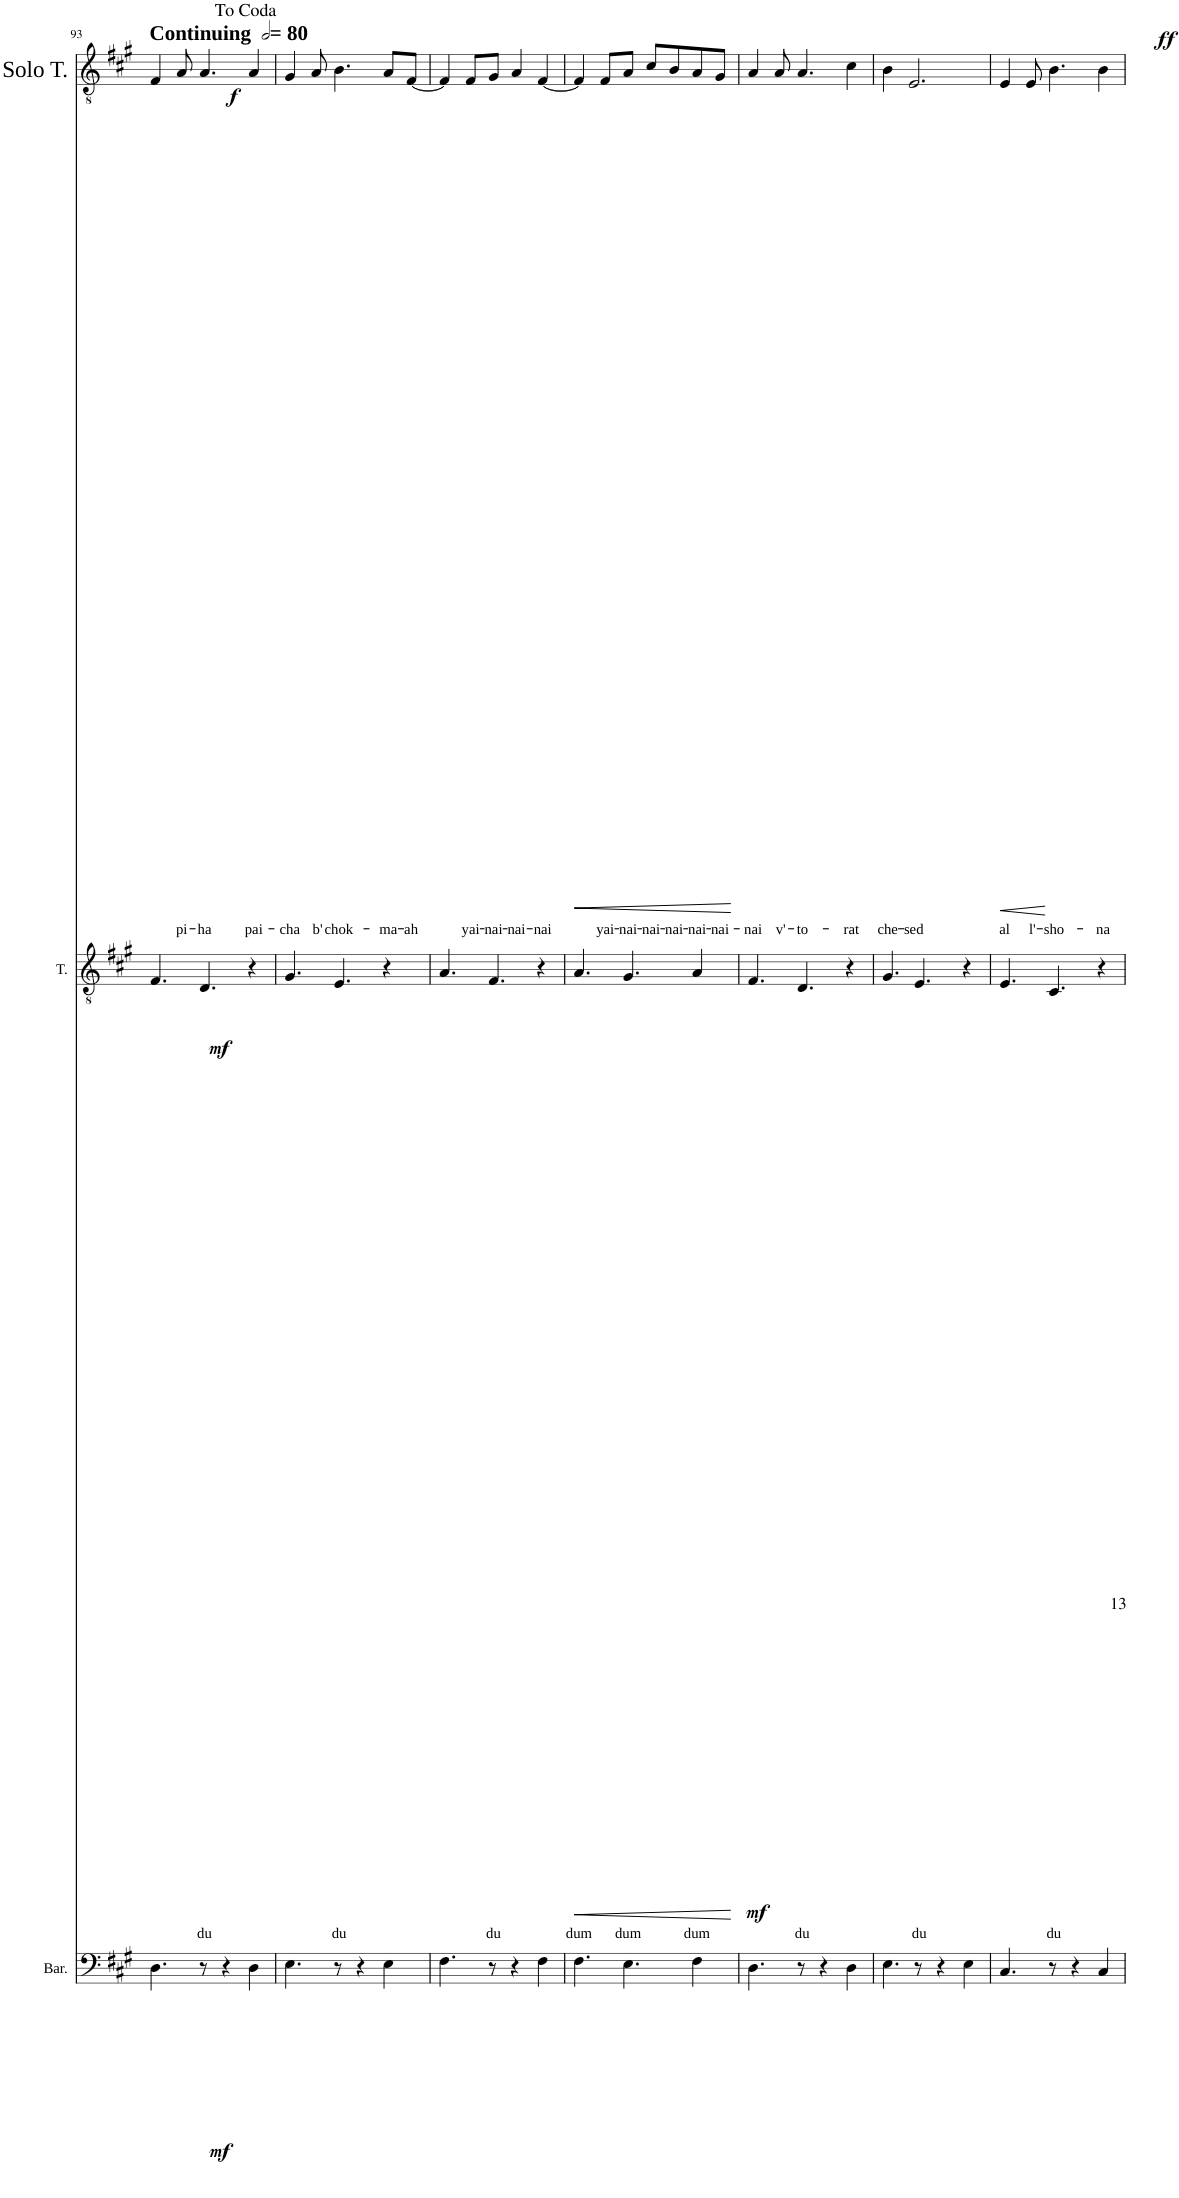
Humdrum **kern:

**kern	**text	**dynam	**kern	**text	**dynam	**kern	**text	**dynam
*part3	*part3	*part3	*part2	*part2	*part2	*part1	*part1	*part1
*staff3	*staff3	*staff3	*staff2	*staff2	*staff2	*staff1	*staff1	*staff1
*I"Baritone	*	*	*I"Tenor	*	*	*I"Solo Tenor	*	*
*I'Bar.	*	*	*I'T.	*	*	*I'Solo T.	*	*
!!LO:PB:g=z
*clefF4	*	*	*clefGv2	*	*	*clefGv2	*	*
*k[f#c#g#]	*	*	*k[f#c#g#]	*	*	*k[f#c#g#]	*	*
=93	=93	=93	=93	=93	=93	=93	=93	=93
!	!	!	!	!	!	!LO:TX:a:B:t=Continuing	!	!
!	!LO:LY:b	!LO:DY:b	!	!	!LO:DY:b	!	!	!LO:DY:b
4.D\	du	mf	4.F#/	.	mf	4F#/	.	f
!	!	!	!	!	!	!	!LO:LY:b	!
.	.	.	.	.	.	8A/	pi-	.
!	!LO:LY:b	!	!	!LO:LY:b	!	!	!LO:LY:b	!
8r	du	.	4.D/	du	.	4.A/	-ha	.
4r	.	.	.	.	.	.	.	.
!	!LO:LY:b	!	!	!	!	!	!LO:LY:b	!
4D\	du	.	4r	.	.	4A/	pai-	.
=94	=94	=94	=94	=94	=94	=94	=94	=94
!	!LO:LY:b	!	!	!	!	!	!LO:LY:b	!
4.E\	du	.	4.G#/	.	.	4G#/	-cha	.
!	!	!	!	!	!	!	!LO:LY:b	!
.	.	.	.	.	.	8A/	b'-	.
!	!LO:LY:b	!	!	!LO:LY:b	!	!	!LO:LY:b	!
8r	du	.	4.E/	du	.	4.B\	-chok-	.
4r	.	.	.	.	.	.	.	.
!	!LO:LY:b	!	!	!	!	!	!LO:LY:b	!
4E\	du	.	4r	.	.	8A/L	-ma-	.
!	!	!	!	!	!	!	!LO:LY:b	!
.	.	.	.	.	.	[8F#/J	-ah	.
=95	=95	=95	=95	=95	=95	=95	=95	=95
!	!LO:LY:b	!	!	!	!	!	!	!
4.F#\	du	.	4.A/	.	.	4F#/]	.	.
!	!	!	!	!	!	!	!LO:LY:b	!
.	.	.	.	.	.	8F#/L	yai-	.
!	!LO:LY:b	!	!	!LO:LY:b	!	!	!LO:LY:b	!
8r	du	.	4.F#/	du	.	8G#/J	-nai-	.
!	!	!	!	!	!	!	!LO:LY:b	!
4r	.	.	.	.	.	4A/	-nai-	.
!	!LO:LY:b	!	!	!	!	!	!LO:LY:b	!
4F#\	du	.	4r	.	.	[4F#/	-nai	.
=96	=96	=96	=96	=96	=96	=96	=96	=96
!	!LO:LY:b	!LO:HP:b	!	!LO:LY:b	!LO:HP:b	!	!	!LO:HP:b
4.F#\	dum	<	4.A/	dum	<	4F#/]	.	<
!	!	!	!	!	!	!	!LO:LY:b	!
.	.	.	.	.	.	8F#/L	yai-	.
!	!LO:LY:b	!	!	!LO:LY:b	!	!	!LO:LY:b	!
4.E\	dum	.	4.G#/	dum	.	8A/J	-nai-	.
!	!	!	!	!	!	!	!LO:LY:b	!
.	.	.	.	.	.	8c#/L	-nai-	.
!	!	!	!	!	!	!	!LO:LY:b	!
.	.	.	.	.	.	8B/	-nai-	.
!	!LO:LY:b	!	!	!LO:LY:b	!	!	!LO:LY:b	!
4F#\	dum	.	4A/	dum	.	8A/	-nai-	.
!	!	!	!	!	!	!	!LO:LY:b	!
.	.	.	.	.	.	8G#/J	-nai-	.
.	.	[	.	.	[	.	.	[
=97	=97	=97	=97	=97	=97	=97	=97	=97
!	!LO:LY:b	!LO:DY:b	!	!	!LO:DY:b	!	!LO:LY:b	!
4.D\	du	mf	4.F#/	.	mf	4A/	-nai	.
!	!	!	!	!	!	!	!LO:LY:b	!
.	.	.	.	.	.	8A/	v'-	.
!	!LO:LY:b	!	!	!LO:LY:b	!	!	!LO:LY:b	!
8r	du	.	4.D/	du	.	4.A/	-to-	.
4r	.	.	.	.	.	.	.	.
!	!LO:LY:b	!	!	!	!	!	!LO:LY:b	!
4D\	du	.	4r	.	.	4c#\	-rat	.
=98	=98	=98	=98	=98	=98	=98	=98	=98
!	!LO:LY:b	!	!	!	!	!	!LO:LY:b	!
4.E\	du	.	4.G#/	.	.	4B\	che-	.
!	!	!	!	!	!	!	!LO:LY:b	!
.	.	.	.	.	.	2.E/	-sed	.
!	!LO:LY:b	!	!	!LO:LY:b	!	!	!	!
8r	du	.	4.E/	du	.	.	.	.
4r	.	.	.	.	.	.	.	.
!	!LO:LY:b	!	!	!	!	!	!	!
4E\	du	.	4r	.	.	.	.	.
=99	=99	=99	=99	=99	=99	=99	=99	=99
!	!LO:LY:b	!	!	!	!	!	!LO:LY:b	!LO:HP:b
4.C#/	du	.	4.E/	.	.	4E/	al	<
!	!	!	!	!	!	!	!LO:LY:b	!
.	.	.	.	.	.	8E/	l'-	.
!	!LO:LY:b	!	!	!LO:LY:b	!	!	!LO:LY:b	!
8r	du	.	4.C#/	du	.	4.B\	-sho-	.
4r	.	.	.	.	.	.	.	.
!	!LO:LY:b	!	!	!	!	!	!LO:LY:b	!LO:DY:b
4C#/	du	.	4r	.	.	4B\	-na	ff
.	.	.	.	.	.	.	.	[
=	=	=	=	=	=	=	=	=
*-	*-	*-	*-	*-	*-	*-	*-	*-
